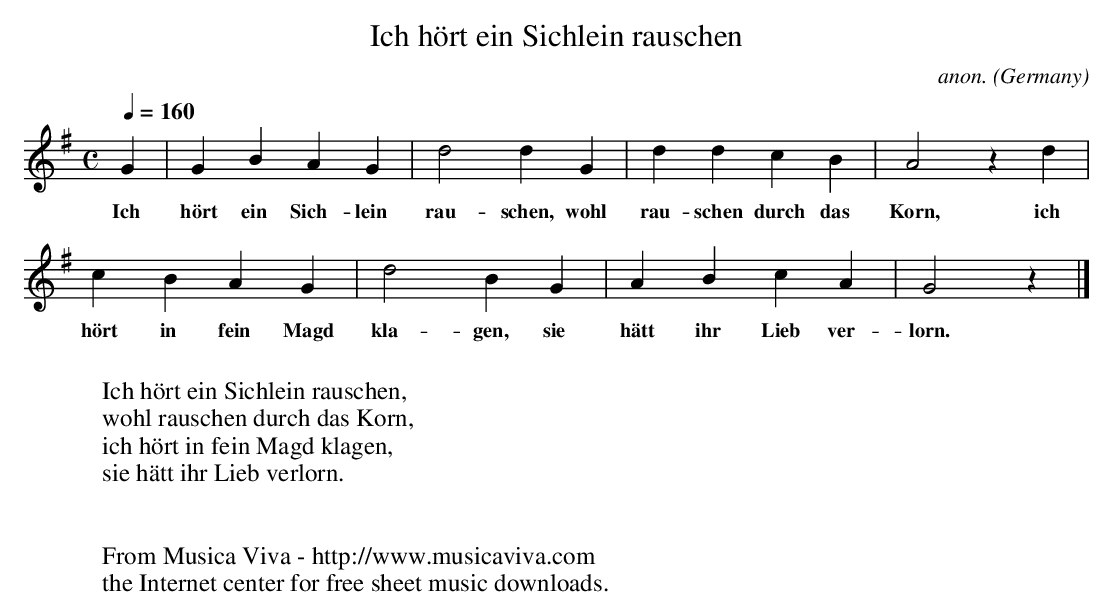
X:1
T:Ich h\"ort ein Sichlein rauschen
C:anon.
O:Germany
M:C
L:1/4
Q:1/4=160
K:G
G|GBAG|d2dG|ddcB|A2 z d|
w:Ich h\"ort ein Sich-lein rau-schen, wohl rau-schen durch das Korn, ich
cBAG|d2BG|ABcA|G2 z|]
w:h\"ort in fein Magd kla-gen, sie h\"att ihr Lieb ver-lorn.
W:
W:Ich h\"ort ein Sichlein rauschen,
W:wohl rauschen durch das Korn,
W:ich h\"ort in fein Magd klagen,
W:sie h\"att ihr Lieb verlorn.
W:
W:
W:  From Musica Viva - http://www.musicaviva.com
W:  the Internet center for free sheet music downloads.
